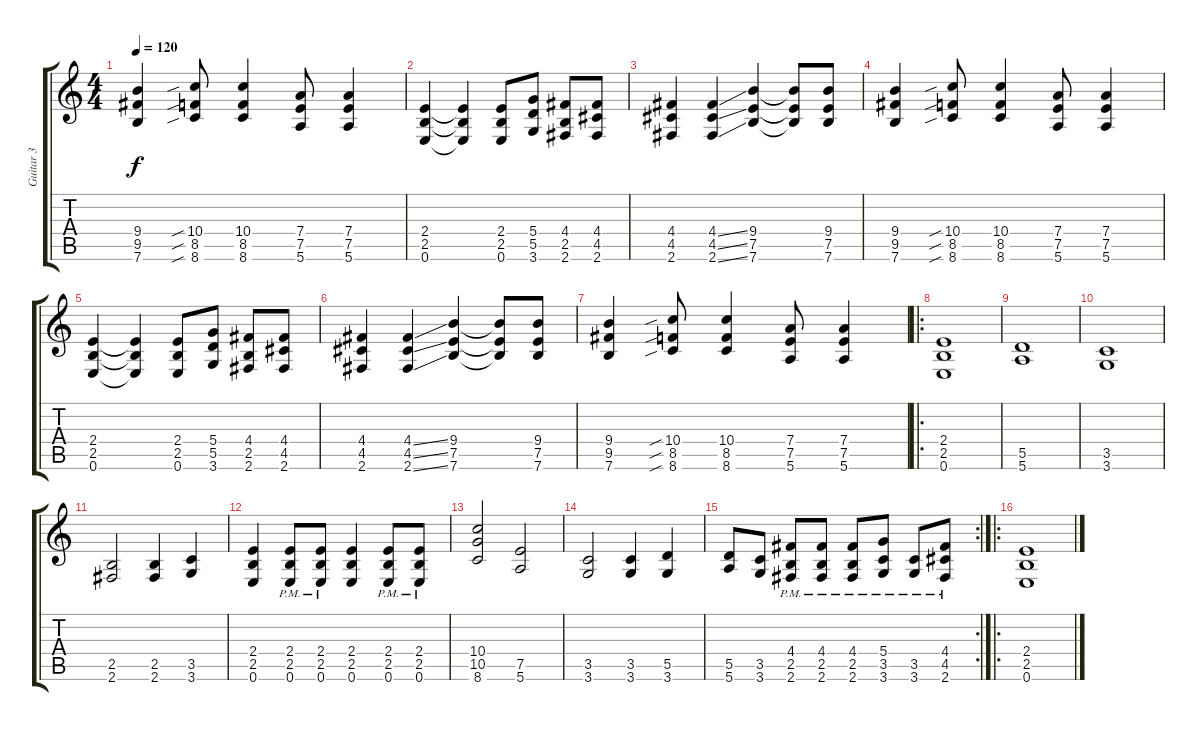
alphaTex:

\track ("Guitar 3" "Guitar 3") {instrument distortionguitar}
\staff {score tabs}
\tuning (E4 B3 G3 D3 A2 E2) {hide}
\ts (4 4)
\tempo 120
\clef g2
\ks c
(9.4 9.5 7.6).4{dy f} (10.4{sib} 8.5{sib} 8.6{sib}).8 (10.4 8.5 8.6).4 (7.4 7.5 5.6).8 (7.4 7.5 5.6).4 |
(2.4 2.5 0.6).4 (2.4{t} 2.5{t} 0.6{t}).4 (2.4 2.5 0.6).8 (5.4 5.5 3.6).8 (4.4 2.5 2.6).8 (4.4 4.5 2.6).8 |
(4.4 4.5 2.6).4 (4.4{ss} 4.5{ss} 2.6{ss}).4 (9.4 7.5 7.6).4 (9.4{t} 7.5{t} 7.6{t}).8 (9.4 7.5 7.6).8 |
(9.4 9.5 7.6).4 (10.4{sib} 8.5{sib} 8.6{sib}).8 (10.4 8.5 8.6).4 (7.4 7.5 5.6).8 (7.4 7.5 5.6).4 |
(2.4 2.5 0.6).4 (2.4{t} 2.5{t} 0.6{t}).4 (2.4 2.5 0.6).8 (5.4 5.5 3.6).8 (4.4 2.5 2.6).8 (4.4 4.5 2.6).8 |
(4.4 4.5 2.6).4 (4.4{ss} 4.5{ss} 2.6{ss}).4 (9.4 7.5 7.6).4 (9.4{t} 7.5{t} 7.6{t}).8 (9.4 7.5 7.6).8 |
(9.4 9.5 7.6).4 (10.4{sib} 8.5{sib} 8.6{sib}).8 (10.4 8.5 8.6).4 (7.4 7.5 5.6).8 (7.4 7.5 5.6).4 |
\ro
(2.4 2.5 0.6).1 |
(5.5 5.6).1 |
(3.5 3.6).1 |
(2.5 2.6).2 (2.5 2.6).4 (3.5 3.6).4 |
(2.4 2.5 0.6).4 (2.4{pm} 2.5{pm} 0.6{pm}).8 (2.4{pm} 2.5{pm} 0.6{pm}).8 (2.4 2.5 0.6).4 (2.4{pm} 2.5{pm} 0.6{pm}).8 (2.4{pm} 2.5{pm} 0.6{pm}).8 |
(10.4 10.5 8.6).2 (7.5 5.6).2 |
(3.5 3.6).2 (3.5 3.6).4 (5.5 3.6).4 |
\rc 2
(5.5 5.6).8 (3.5 3.6).8 (4.4{pm} 2.5{pm} 2.6{pm}).8 (4.4{pm} 2.5{pm} 2.6{pm}).8 (4.4{pm} 2.5{pm} 2.6{pm}).8 (5.4{pm} 3.5{pm} 3.6{pm}).8 (3.5{pm} 3.6{pm}).8 (4.4{pm} 4.5{pm} 2.6{pm}).8 |
\ro
(2.4 2.5 0.6).1
